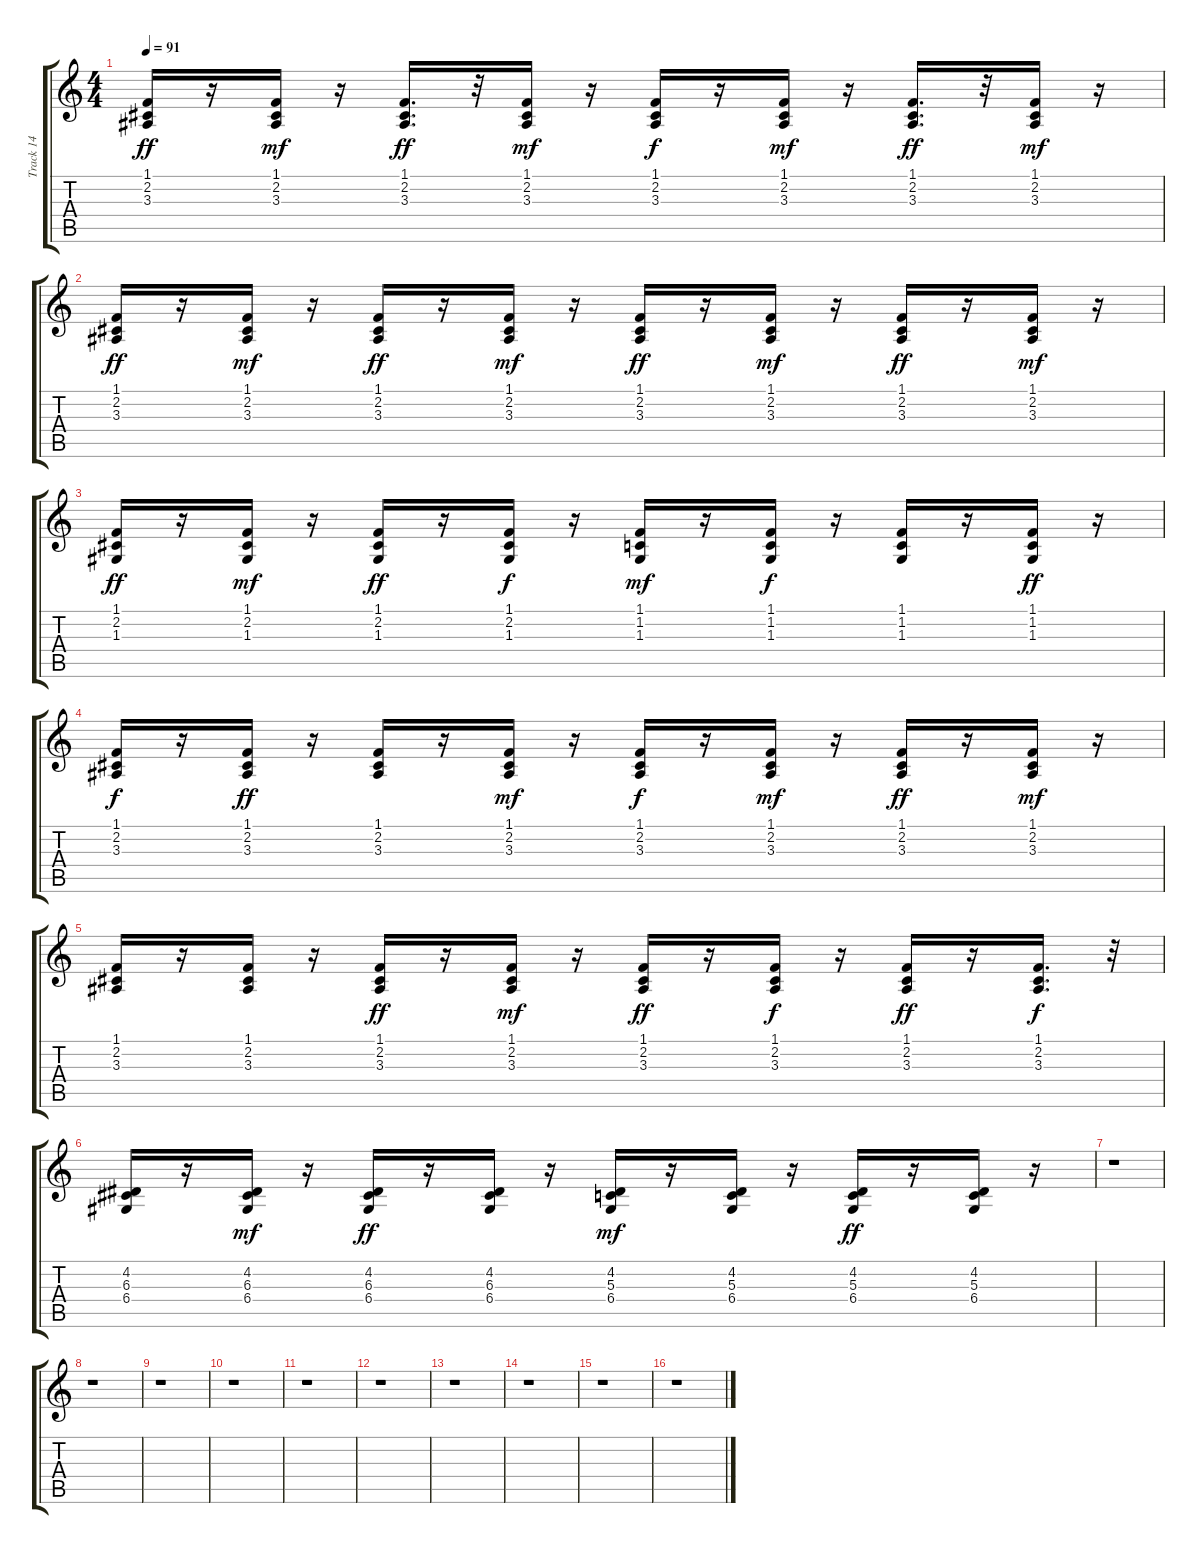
\track ("Track 14" "Track 14") {instrument brightacousticpiano}
\staff {score tabs}
\tuning (E4 B3 G3 D3 A2 E2) {hide}
\ts (4 4)
\tempo 91
\clef g2
\ks c
(1.1 2.2 3.3).16{dy ff} r.16 (1.1 2.2 3.3).16{dy mf} r.16 (1.1 2.2 3.3).16{d dy ff} r.32 (1.1 2.2 3.3).16{dy mf} r.16 (1.1 2.2 3.3).16{dy f} r.16 (1.1 2.2 3.3).16{dy mf} r.16 (1.1 2.2 3.3).16{d dy ff} r.32 (1.1 2.2 3.3).16{dy mf} r.16 |
(1.1 2.2 3.3).16{dy ff} r.16 (1.1 2.2 3.3).16{dy mf} r.16 (1.1 2.2 3.3).16{dy ff} r.16 (1.1 2.2 3.3).16{dy mf} r.16 (1.1 2.2 3.3).16{dy ff} r.16 (1.1 2.2 3.3).16{dy mf} r.16 (1.1 2.2 3.3).16{dy ff} r.16 (1.1 2.2 3.3).16{dy mf} r.16 |
(1.1 2.2 1.3).16{dy ff} r.16 (1.1 2.2 1.3).16{dy mf} r.16 (1.1 2.2 1.3).16{dy ff} r.16 (1.1 2.2 1.3).16{dy f} r.16 (1.1 1.2 1.3).16{dy mf} r.16 (1.1 1.2 1.3).16{dy f} r.16 (1.1 1.2 1.3).16 r.16 (1.1 1.2 1.3).16{dy ff} r.16 |
(1.1 2.2 3.3).16{dy f} r.16 (1.1 2.2 3.3).16{dy ff} r.16 (1.1 2.2 3.3).16 r.16 (1.1 2.2 3.3).16{dy mf} r.16 (1.1 2.2 3.3).16{dy f} r.16 (1.1 2.2 3.3).16{dy mf} r.16 (1.1 2.2 3.3).16{dy ff} r.16 (1.1 2.2 3.3).16{dy mf} r.16 |
(1.1 2.2 3.3).16 r.16 (1.1 2.2 3.3).16 r.16 (1.1 2.2 3.3).16{dy ff} r.16 (1.1 2.2 3.3).16{dy mf} r.16 (1.1 2.2 3.3).16{dy ff} r.16 (1.1 2.2 3.3).16{dy f} r.16 (1.1 2.2 3.3).16{dy ff} r.16 (1.1 2.2 3.3).16{d dy f} r.32 |
(4.2 6.3 6.4).16 r.16 (4.2 6.3 6.4).16{dy mf} r.16 (4.2 6.3 6.4).16{dy ff} r.16 (4.2 6.3 6.4).16 r.16 (4.2 5.3 6.4).16{dy mf} r.16 (4.2 5.3 6.4).16 r.16 (4.2 5.3 6.4).16{dy ff} r.16 (4.2 5.3 6.4).16 r.16 |
r.1 |
r.1 |
r.1 |
r.1 |
r.1 |
r.1 |
r.1 |
r.1 |
r.1 |
r.1
